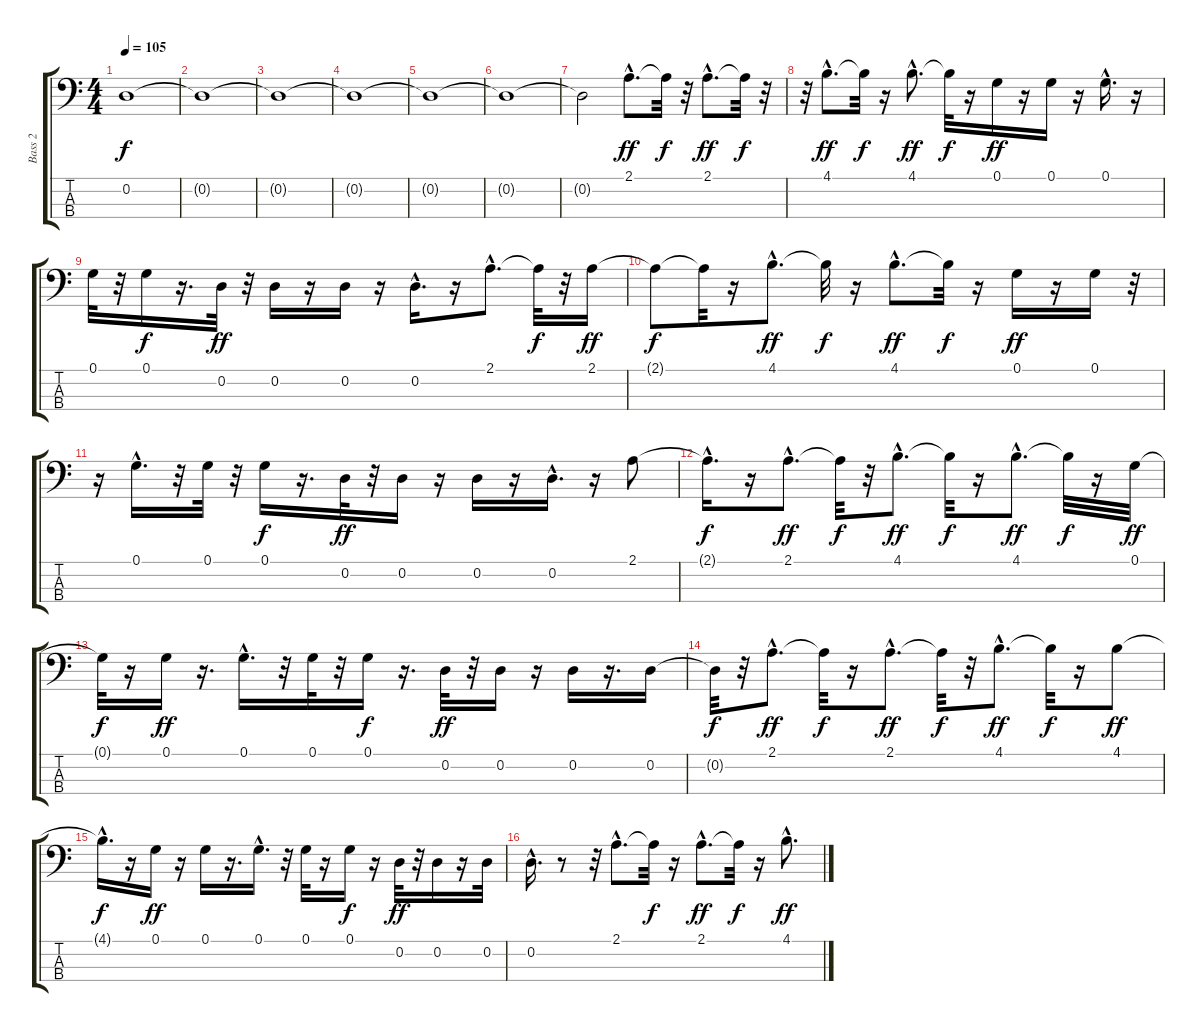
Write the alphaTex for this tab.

\track ("Bass 2" "Bass 2") {instrument synthbass1}
\staff {score tabs}
\tuning (G2 D2 A1 E1) {hide}
\ts (4 4)
\tempo 105
\clef f4
\ks c
0.2{t}.1{dy f} |
0.2{t}.1 |
0.2{t}.1 |
0.2{t}.1 |
0.2{t}.1 |
0.2{t}.1 |
0.2{t}.2 2.1{hac}.8{d dy ff volume 10 instrument synthbass1} 2.1{t}.32{dy f} r.32 2.1{hac}.8{d dy ff} 2.1{t}.32{dy f} r.32 |
r.32 4.1{hac}.8{d dy ff} 4.1{t}.32{dy f} r.16 4.1{hac}.8{d dy ff} 4.1{t}.32{dy f} r.16 0.1.16{dy ff} r.16 0.1.16 r.16 0.1{hac}.16{d} r.16 |
0.1.32 r.32 0.1.16{dy f} r.16{d} 0.2.32{dy ff} r.32 0.2.16 r.16 0.2.16 r.16 0.2{hac}.16{d} r.16 2.1{hac}.8{d} 2.1{t}.32{dy f} r.32 2.1.16{dy ff} |
2.1{t}.8{dy f} 2.1{t}.32 r.16 4.1{hac}.8{d dy ff} 4.1{t}.32{dy f} r.16 4.1{hac}.8{d dy ff} 4.1{t}.32{dy f} r.16 0.1.16{dy ff} r.16 0.1.16 r.32 |
r.16 0.1{hac}.16{d} r.32 0.1.32 r.32 0.1.16{dy f} r.16{d} 0.2.32{dy ff} r.32 0.2.16 r.16 0.2.16 r.16 0.2{hac}.16{d} r.16 2.1.8 |
2.1{hac t}.16{d dy f} r.16 2.1{hac}.8{d dy ff} 2.1{t}.32{dy f} r.32 4.1{hac}.8{d dy ff} 4.1{t}.32{dy f} r.16 4.1{hac}.8{d dy ff} 4.1{t}.32{dy f} r.16 0.1.32{dy ff} |
0.1{t}.32{dy f} r.16 0.1.16{dy ff} r.16{d} 0.1{hac}.16{d} r.32 0.1.32 r.32 0.1.16{dy f} r.16{d} 0.2.32{dy ff} r.32 0.2.16 r.16 0.2.16 r.16{d} 0.2.16 |
0.2{t}.32{dy f} r.32 2.1{hac}.8{d dy ff} 2.1{t}.32{dy f} r.16 2.1{hac}.8{d dy ff} 2.1{t}.32{dy f} r.32 4.1{hac}.8{d dy ff} 4.1{t}.32{dy f} r.16 4.1.8{dy ff} |
4.1{hac t}.16{d dy f} r.16 0.1.16{dy ff} r.16 0.1.16 r.16{d} 0.1{hac}.16{d} r.32 0.1.32 r.16 0.1.16{dy f} r.16 0.2.32{dy ff} r.32 0.2.16 r.16 0.2.32 |
0.2{hac}.16{d} r.8 r.32 2.1{hac}.8{d} 2.1{t}.32{dy f} r.16 2.1{hac}.8{d dy ff} 2.1{t}.32{dy f} r.16 4.1{hac}.8{d dy ff}
